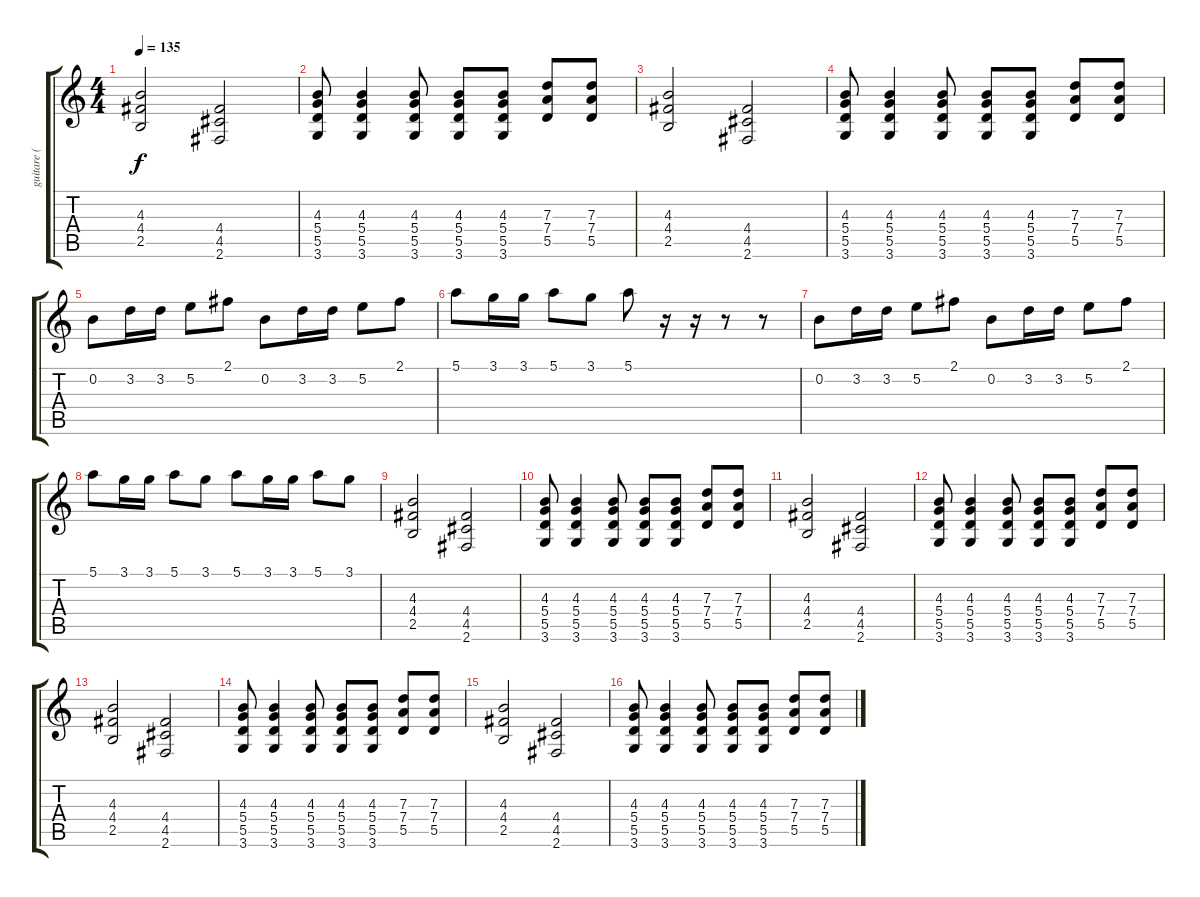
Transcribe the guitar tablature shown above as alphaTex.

\track ("guitare ( Marie-Eve ) " "guitare ( ") {instrument overdrivenguitar}
\staff {score tabs}
\tuning (E4 B3 G3 D3 A2 E2) {hide}
\ts (4 4)
\tempo 135
\clef g2
\ks c
(4.3 4.4 2.5).2{dy f} (4.4 4.5 2.6).2 |
(4.3 5.4 5.5 3.6).8 (4.3 5.4 5.5 3.6).4 (4.3 5.4 5.5 3.6).8 (4.3 5.4 5.5 3.6).8 (4.3 5.4 5.5 3.6).8 (7.3 7.4 5.5).8 (7.3 7.4 5.5).8 |
(4.3 4.4 2.5).2 (4.4 4.5 2.6).2 |
(4.3 5.4 5.5 3.6).8 (4.3 5.4 5.5 3.6).4 (4.3 5.4 5.5 3.6).8 (4.3 5.4 5.5 3.6).8 (4.3 5.4 5.5 3.6).8 (7.3 7.4 5.5).8 (7.3 7.4 5.5).8 |
0.2.8 3.2.16 3.2.16 5.2.8 2.1.8 0.2.8 3.2.16 3.2.16 5.2.8 2.1.8 |
5.1.8 3.1.16 3.1.16 5.1.8 3.1.8 5.1.8 r.16 r.16 r.8 r.8 |
0.2.8 3.2.16 3.2.16 5.2.8 2.1.8 0.2.8 3.2.16 3.2.16 5.2.8 2.1.8 |
5.1.8 3.1.16 3.1.16 5.1.8 3.1.8 5.1.8 3.1.16 3.1.16 5.1.8 3.1.8 |
(4.3 4.4 2.5).2 (4.4 4.5 2.6).2 |
(4.3 5.4 5.5 3.6).8 (4.3 5.4 5.5 3.6).4 (4.3 5.4 5.5 3.6).8 (4.3 5.4 5.5 3.6).8 (4.3 5.4 5.5 3.6).8 (7.3 7.4 5.5).8 (7.3 7.4 5.5).8 |
(4.3 4.4 2.5).2 (4.4 4.5 2.6).2 |
(4.3 5.4 5.5 3.6).8 (4.3 5.4 5.5 3.6).4 (4.3 5.4 5.5 3.6).8 (4.3 5.4 5.5 3.6).8 (4.3 5.4 5.5 3.6).8 (7.3 7.4 5.5).8 (7.3 7.4 5.5).8 |
(4.3 4.4 2.5).2 (4.4 4.5 2.6).2 |
(4.3 5.4 5.5 3.6).8 (4.3 5.4 5.5 3.6).4 (4.3 5.4 5.5 3.6).8 (4.3 5.4 5.5 3.6).8 (4.3 5.4 5.5 3.6).8 (7.3 7.4 5.5).8 (7.3 7.4 5.5).8 |
(4.3 4.4 2.5).2 (4.4 4.5 2.6).2 |
(4.3 5.4 5.5 3.6).8 (4.3 5.4 5.5 3.6).4 (4.3 5.4 5.5 3.6).8 (4.3 5.4 5.5 3.6).8 (4.3 5.4 5.5 3.6).8 (7.3 7.4 5.5).8 (7.3 7.4 5.5).8
